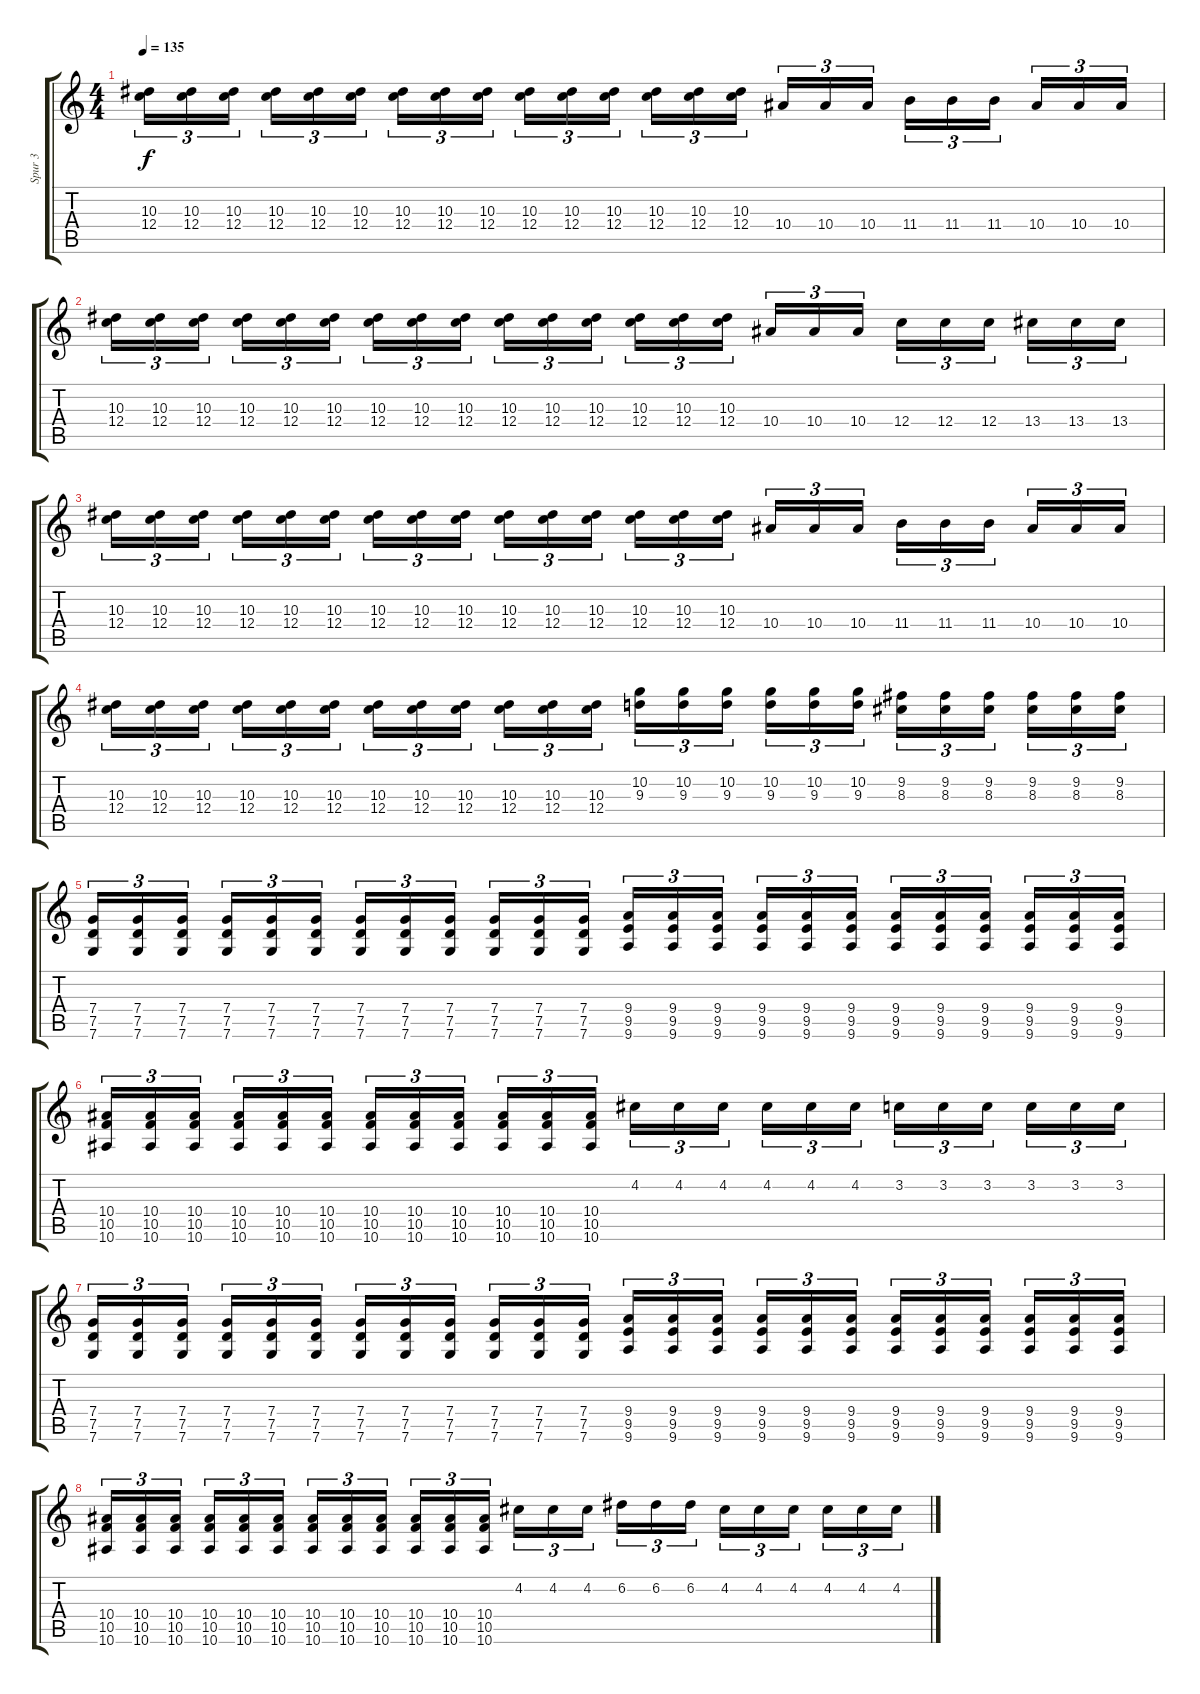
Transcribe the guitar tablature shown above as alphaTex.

\track ("Spur 3" "Spur 3") {instrument distortionguitar}
\staff {score tabs}
\tuning (D4 A3 F3 C3 G2 C2) {hide}
\ts (4 4)
\tempo 135
\clef g2
\ks c
(10.3 12.4).16{tu (3 2) dy f} (10.3 12.4).16{tu (3 2)} (10.3 12.4).16{tu (3 2) beam splitsecondary} (10.3 12.4).16{tu (3 2)} (10.3 12.4).16{tu (3 2)} (10.3 12.4).16{tu (3 2)} (10.3 12.4).16{tu (3 2)} (10.3 12.4).16{tu (3 2)} (10.3 12.4).16{tu (3 2) beam splitsecondary} (10.3 12.4).16{tu (3 2)} (10.3 12.4).16{tu (3 2)} (10.3 12.4).16{tu (3 2)} (10.3 12.4).16{tu (3 2)} (10.3 12.4).16{tu (3 2)} (10.3 12.4).16{tu (3 2) beam splitsecondary} 10.4.16{tu (3 2)} 10.4.16{tu (3 2)} 10.4.16{tu (3 2)} 11.4.16{tu (3 2)} 11.4.16{tu (3 2)} 11.4.16{tu (3 2) beam splitsecondary} 10.4.16{tu (3 2)} 10.4.16{tu (3 2)} 10.4.16{tu (3 2)} |
(10.3 12.4).16{tu (3 2)} (10.3 12.4).16{tu (3 2)} (10.3 12.4).16{tu (3 2) beam splitsecondary} (10.3 12.4).16{tu (3 2)} (10.3 12.4).16{tu (3 2)} (10.3 12.4).16{tu (3 2)} (10.3 12.4).16{tu (3 2)} (10.3 12.4).16{tu (3 2)} (10.3 12.4).16{tu (3 2) beam splitsecondary} (10.3 12.4).16{tu (3 2)} (10.3 12.4).16{tu (3 2)} (10.3 12.4).16{tu (3 2)} (10.3 12.4).16{tu (3 2)} (10.3 12.4).16{tu (3 2)} (10.3 12.4).16{tu (3 2) beam splitsecondary} 10.4.16{tu (3 2)} 10.4.16{tu (3 2)} 10.4.16{tu (3 2)} 12.4.16{tu (3 2)} 12.4.16{tu (3 2)} 12.4.16{tu (3 2) beam splitsecondary} 13.4.16{tu (3 2)} 13.4.16{tu (3 2)} 13.4.16{tu (3 2)} |
(10.3 12.4).16{tu (3 2)} (10.3 12.4).16{tu (3 2)} (10.3 12.4).16{tu (3 2) beam splitsecondary} (10.3 12.4).16{tu (3 2)} (10.3 12.4).16{tu (3 2)} (10.3 12.4).16{tu (3 2)} (10.3 12.4).16{tu (3 2)} (10.3 12.4).16{tu (3 2)} (10.3 12.4).16{tu (3 2) beam splitsecondary} (10.3 12.4).16{tu (3 2)} (10.3 12.4).16{tu (3 2)} (10.3 12.4).16{tu (3 2)} (10.3 12.4).16{tu (3 2)} (10.3 12.4).16{tu (3 2)} (10.3 12.4).16{tu (3 2) beam splitsecondary} 10.4.16{tu (3 2)} 10.4.16{tu (3 2)} 10.4.16{tu (3 2)} 11.4.16{tu (3 2)} 11.4.16{tu (3 2)} 11.4.16{tu (3 2) beam splitsecondary} 10.4.16{tu (3 2)} 10.4.16{tu (3 2)} 10.4.16{tu (3 2)} |
(10.3 12.4).16{tu (3 2)} (10.3 12.4).16{tu (3 2)} (10.3 12.4).16{tu (3 2) beam splitsecondary} (10.3 12.4).16{tu (3 2)} (10.3 12.4).16{tu (3 2)} (10.3 12.4).16{tu (3 2)} (10.3 12.4).16{tu (3 2)} (10.3 12.4).16{tu (3 2)} (10.3 12.4).16{tu (3 2) beam splitsecondary} (10.3 12.4).16{tu (3 2)} (10.3 12.4).16{tu (3 2)} (10.3 12.4).16{tu (3 2)} (10.2 9.3).16{tu (3 2)} (10.2 9.3).16{tu (3 2)} (10.2 9.3).16{tu (3 2) beam splitsecondary} (10.2 9.3).16{tu (3 2)} (10.2 9.3).16{tu (3 2)} (10.2 9.3).16{tu (3 2)} (9.2 8.3).16{tu (3 2)} (9.2 8.3).16{tu (3 2)} (9.2 8.3).16{tu (3 2) beam splitsecondary} (9.2 8.3).16{tu (3 2)} (9.2 8.3).16{tu (3 2)} (9.2 8.3).16{tu (3 2)} |
(7.4 7.5 7.6).16{tu (3 2)} (7.4 7.5 7.6).16{tu (3 2)} (7.4 7.5 7.6).16{tu (3 2) beam splitsecondary} (7.4 7.5 7.6).16{tu (3 2)} (7.4 7.5 7.6).16{tu (3 2)} (7.4 7.5 7.6).16{tu (3 2)} (7.4 7.5 7.6).16{tu (3 2)} (7.4 7.5 7.6).16{tu (3 2)} (7.4 7.5 7.6).16{tu (3 2) beam splitsecondary} (7.4 7.5 7.6).16{tu (3 2)} (7.4 7.5 7.6).16{tu (3 2)} (7.4 7.5 7.6).16{tu (3 2)} (9.4 9.5 9.6).16{tu (3 2)} (9.4 9.5 9.6).16{tu (3 2)} (9.4 9.5 9.6).16{tu (3 2) beam splitsecondary} (9.4 9.5 9.6).16{tu (3 2)} (9.4 9.5 9.6).16{tu (3 2)} (9.4 9.5 9.6).16{tu (3 2)} (9.4 9.5 9.6).16{tu (3 2)} (9.4 9.5 9.6).16{tu (3 2)} (9.4 9.5 9.6).16{tu (3 2) beam splitsecondary} (9.4 9.5 9.6).16{tu (3 2)} (9.4 9.5 9.6).16{tu (3 2)} (9.4 9.5 9.6).16{tu (3 2)} |
(10.4 10.5 10.6).16{tu (3 2)} (10.4 10.5 10.6).16{tu (3 2)} (10.4 10.5 10.6).16{tu (3 2) beam splitsecondary} (10.4 10.5 10.6).16{tu (3 2)} (10.4 10.5 10.6).16{tu (3 2)} (10.4 10.5 10.6).16{tu (3 2)} (10.4 10.5 10.6).16{tu (3 2)} (10.4 10.5 10.6).16{tu (3 2)} (10.4 10.5 10.6).16{tu (3 2) beam splitsecondary} (10.4 10.5 10.6).16{tu (3 2)} (10.4 10.5 10.6).16{tu (3 2)} (10.4 10.5 10.6).16{tu (3 2)} 4.2.16{tu (3 2)} 4.2.16{tu (3 2)} 4.2.16{tu (3 2) beam splitsecondary} 4.2.16{tu (3 2)} 4.2.16{tu (3 2)} 4.2.16{tu (3 2)} 3.2.16{tu (3 2)} 3.2.16{tu (3 2)} 3.2.16{tu (3 2) beam splitsecondary} 3.2.16{tu (3 2)} 3.2.16{tu (3 2)} 3.2.16{tu (3 2)} |
(7.4 7.5 7.6).16{tu (3 2)} (7.4 7.5 7.6).16{tu (3 2)} (7.4 7.5 7.6).16{tu (3 2) beam splitsecondary} (7.4 7.5 7.6).16{tu (3 2)} (7.4 7.5 7.6).16{tu (3 2)} (7.4 7.5 7.6).16{tu (3 2)} (7.4 7.5 7.6).16{tu (3 2)} (7.4 7.5 7.6).16{tu (3 2)} (7.4 7.5 7.6).16{tu (3 2) beam splitsecondary} (7.4 7.5 7.6).16{tu (3 2)} (7.4 7.5 7.6).16{tu (3 2)} (7.4 7.5 7.6).16{tu (3 2)} (9.4 9.5 9.6).16{tu (3 2)} (9.4 9.5 9.6).16{tu (3 2)} (9.4 9.5 9.6).16{tu (3 2) beam splitsecondary} (9.4 9.5 9.6).16{tu (3 2)} (9.4 9.5 9.6).16{tu (3 2)} (9.4 9.5 9.6).16{tu (3 2)} (9.4 9.5 9.6).16{tu (3 2)} (9.4 9.5 9.6).16{tu (3 2)} (9.4 9.5 9.6).16{tu (3 2) beam splitsecondary} (9.4 9.5 9.6).16{tu (3 2)} (9.4 9.5 9.6).16{tu (3 2)} (9.4 9.5 9.6).16{tu (3 2)} |
(10.4 10.5 10.6).16{tu (3 2)} (10.4 10.5 10.6).16{tu (3 2)} (10.4 10.5 10.6).16{tu (3 2) beam splitsecondary} (10.4 10.5 10.6).16{tu (3 2)} (10.4 10.5 10.6).16{tu (3 2)} (10.4 10.5 10.6).16{tu (3 2)} (10.4 10.5 10.6).16{tu (3 2)} (10.4 10.5 10.6).16{tu (3 2)} (10.4 10.5 10.6).16{tu (3 2) beam splitsecondary} (10.4 10.5 10.6).16{tu (3 2)} (10.4 10.5 10.6).16{tu (3 2)} (10.4 10.5 10.6).16{tu (3 2)} 4.2.16{tu (3 2)} 4.2.16{tu (3 2)} 4.2.16{tu (3 2) beam splitsecondary} 6.2.16{tu (3 2)} 6.2.16{tu (3 2)} 6.2.16{tu (3 2)} 4.2.16{tu (3 2)} 4.2.16{tu (3 2)} 4.2.16{tu (3 2) beam splitsecondary} 4.2.16{tu (3 2)} 4.2.16{tu (3 2)} 4.2.16{tu (3 2)}
